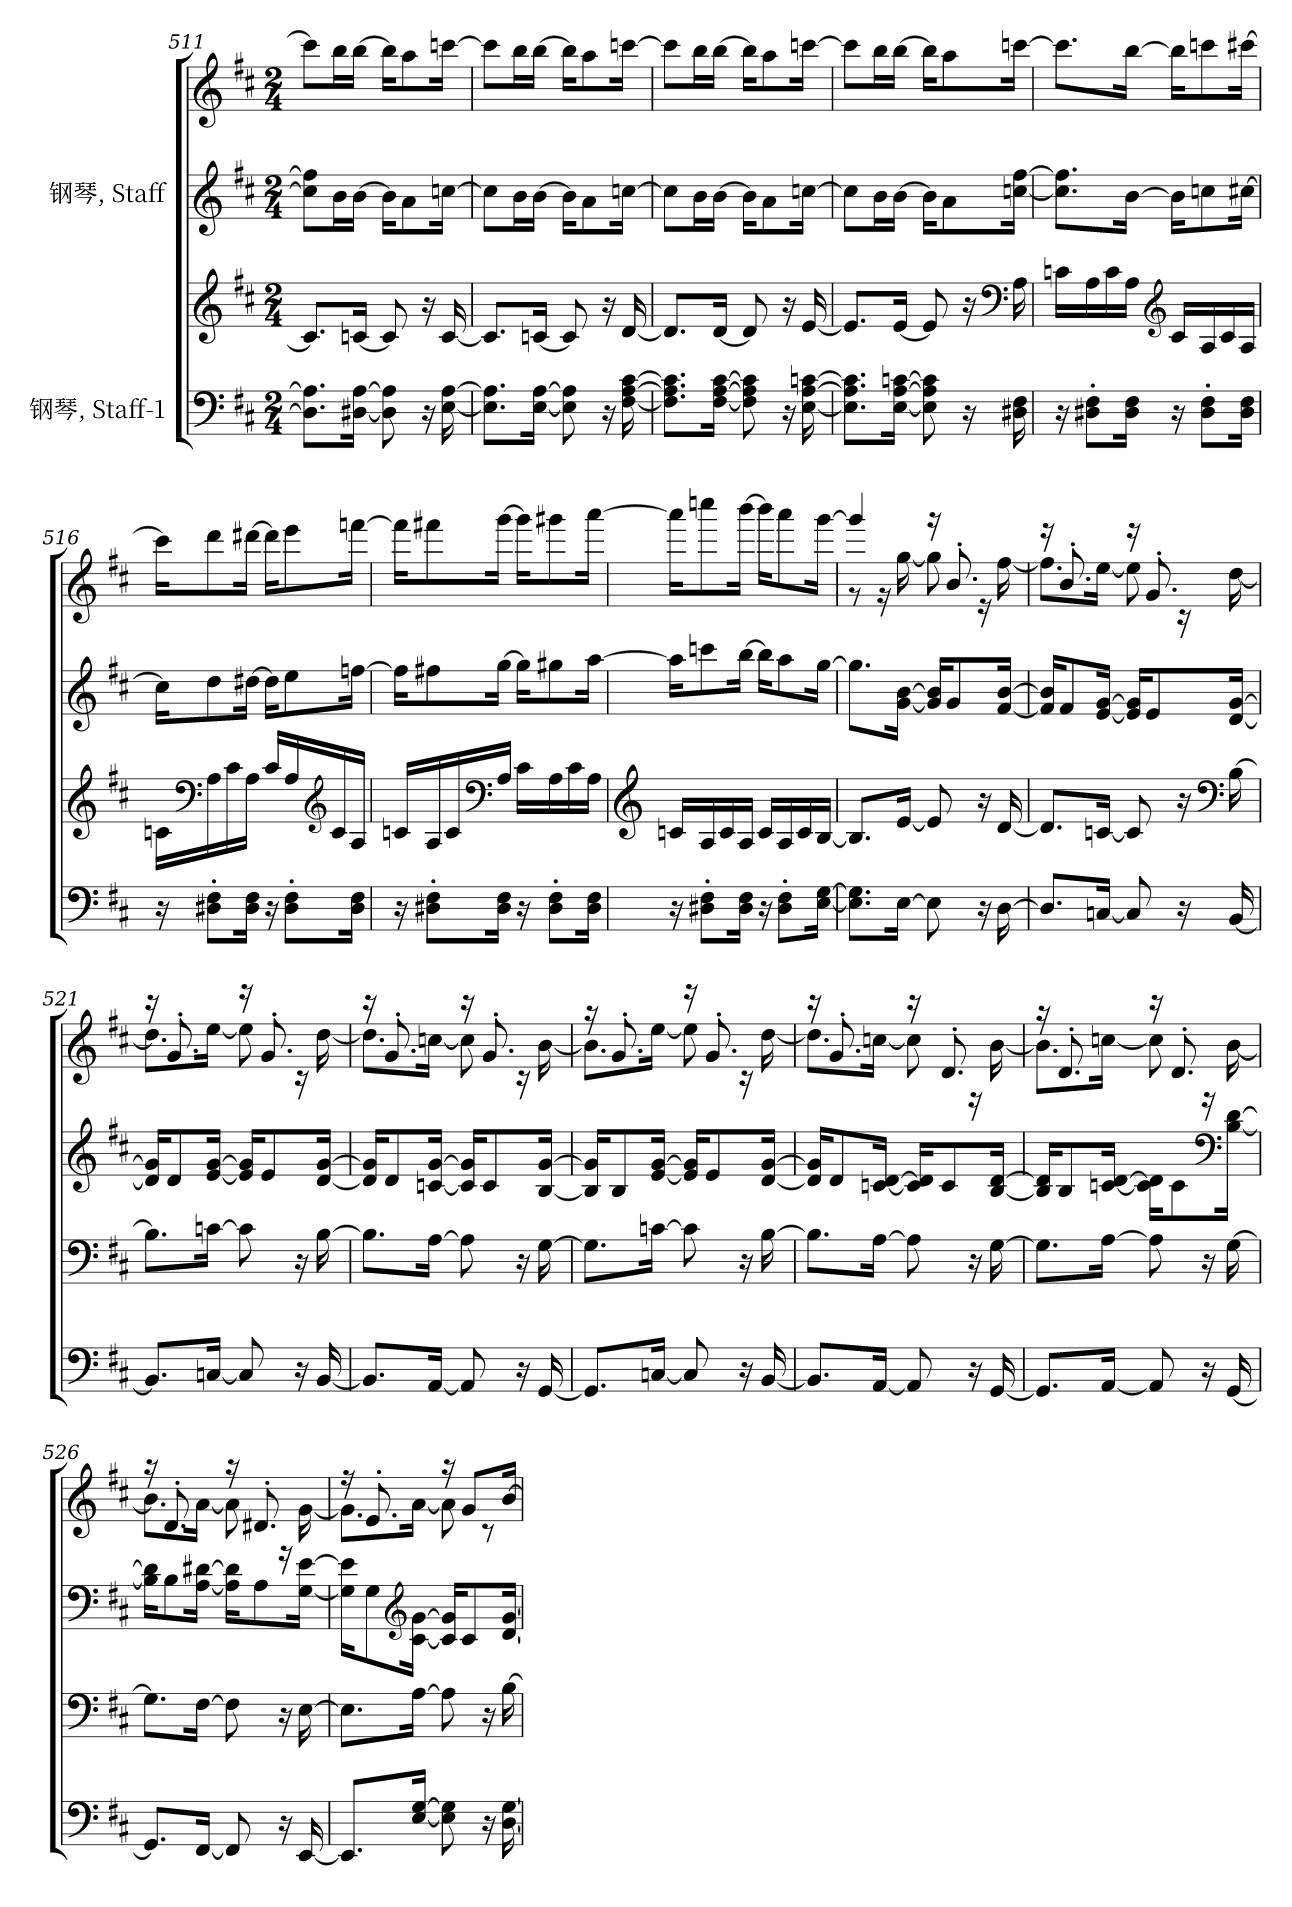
**kern	**kern	**kern	**kern
*part2	*part2	*part1	*part1
*staff4	*staff3	*staff2	*staff1
*I"钢琴, Staff-1	*	*I"钢琴, Staff	*
*clefF4	*clefG2	*clefG2	*clefG2
*k[f#c#]	*k[f#c#]	*k[f#c#]	*k[f#c#]
*M2/4	*M2/4	*M2/4	*M2/4
=511	=511	=511	=511
8.D#\] 8.A\]L	8.c/L]	8cc\] 8ff#\]L	8ccc\L]
.	.	16b\L	16bb\L
[16D#X\ [16A\Jk	[16cn/Jk	[16b\JJ	[16bb\JJ
8D#\] 8A\]	8c/]	16b\KL]	16bb\KL]
.	.	8a\	8aa\
16r	16r	.	.
[16E\ [16A\	[16c/	[16ccn\Jk	[16cccn\Jk
=512	=512	=512	=512
8.E\] 8.A\]L	8.c/L]	8cc\L]	8ccc\L]
.	.	16b\L	16bb\L
[16E\ [16A\Jk	[16cn/Jk	[16b\JJ	[16bb\JJ
8E\] 8A\]	8c/]	16b\KL]	16bb\KL]
.	.	8a\	8aa\
16r	16r	.	.
[16F#\ [16A\ [16c#\	[16d/	[16ccn\Jk	[16cccn\Jk
=513	=513	=513	=513
8.F#\] 8.A\] 8.c#\]L	8.d/L]	8cc\L]	8ccc\L]
.	.	16b\L	16bb\L
[16F#\ [16A\ [16c#\Jk	[16d/Jk	[16b\JJ	[16bb\JJ
8F#\] 8A\] 8c#\]	8d/]	16b\KL]	16bb\KL]
.	.	8a\	8aa\
16r	16r	.	.
[16E\ [16A\ [16cn\	[16e/	[16ccn\Jk	[16cccn\Jk
!!LO:LB:g=z
=514	=514	=514	=514
8.E\] 8.A\] 8.c\]L	8.e/L]	8cc\L]	8ccc\L]
.	.	16b\L	16bb\L
[16E\ [16A\ [16cn\Jk	[16e/Jk	[16b\JJ	[16bb\JJ
8E\] 8A\] 8c\]	8e/]	16b\KL]	16bb\KL]
.	.	8a\	8aa\
16r	16r	.	.
*	*clefF4	*	*
16D#X\ 16F#\	16A\	[16ccn\ [16ff#\Jk	[16cccn\Jk
=515	=515	=515	=515
16r	16cn\LL	8.cc\] 8.ff#\]L	8.ccc\L]
8D#X\' 8F#\'L	16A\	.	.
.	16c\	.	.
16D#\ 16F#\Jk	16A\JJ	[16b\Jk	[16bb\Jk
*	*clefG2	*	*
16r	16c/LL	16b\KL]	16bb\KL]
8D#\' 8F#\'L	16A/	8ccn\	8cccn\
.	16c/	.	.
16D#\ 16F#\Jk	16A/JJ	[16cc#X\Jk	[16ccc#X\Jk
=516	=516	=516	=516
16r	16cn\LL	16cc#\KL]	16ccc#\KL]
*	*clefF4	*	*
8D#X\' 8F#\'L	16A\	8dd\	8ddd\
.	16c\	.	.
16D#\ 16F#\Jk	16A\JJ	[16dd#X\Jk	[16ddd#X\Jk
16r	16c/LL	16dd#\KL]	16ddd#\KL]
8D#\' 8F#\'L	16A/	8ee\	8eee\
*	*clefG2	*	*
.	16c/	.	.
16D#\ 16F#\Jk	16A/JJ	[16ffn\Jk	[16fffn\Jk
!!LO:PB:g=z
=517	=517	=517	=517
16r	16cn/LL	16ff\KL]	16fff\KL]
8D#X\' 8F#\'L	16A/	8ff#X\	8fff#X\
.	16c/	.	.
*	*clefF4	*	*
16D#\ 16F#\Jk	16A/JJ	[16gg\Jk	[16ggg\Jk
16r	16c\LL	16gg\KL]	16ggg\KL]
8D#\' 8F#\'L	16A\	8gg#X\	8ggg#X\
.	16c\	.	.
16D#\ 16F#\Jk	16A\JJ	[16aa\Jk	[16aaa\Jk
=518	=518	=518	=518
*	*clefG2	*	*
16r	16cn/LL	16aa\KL]	16aaa\KL]
8D#X\' 8F#\'L	16A/	8cccn\	8ccccn\
.	16c/	.	.
16D#\ 16F#\Jk	16A/JJ	[16bb\Jk	[16bbb\Jk
16r	16c/LL	16bb\KL]	16bbb\KL]
8D#\' 8F#\'L	16A/	8aa\	8aaa\
.	16c/	.	.
[16E\ [16G\Jk	[16B/JJ	[16gg\Jk	[16ggg\Jk
=519	=519	=519	=519
*	*	*	*^
8.E\] 8.G\]L	8.B/L]	8.gg\L]	4ggg/]	8r
.	.	.	.	16r
[16E\Jk	[16e/Jk	[16g\ [16b\Jk	.	[16gg\
8E\]	8e/]	16g/] 16b/]KL	16r	8gg\]
.	.	8g/	8.b'/	.
16r	16r	.	.	16r
[16D\	[16d/	[16f#/ [16b/Jk	.	[16ff#\
!!LO:LB:g=z	!!
=520	=520	=520	=520	=520
8.D/L]	8.d/L]	16f#/] 16b/]KL	16r	8.ff#\L]
.	.	8f#/	8.b'/	.
[16Cn/Jk	[16cn/Jk	[16e/ [16g/Jk	.	[16ee\Jk
8C/]	8c/]	16e/] 16g/]KL	16r	8ee\]
.	.	8e/	8.g'/	.
16r	16r	.	.	16r
*	*clefF4	*	*	*
[16BB/	[16B\	[16d/ [16g/Jk	.	[16dd\
=521	=521	=521	=521	=521
8.BB/L]	8.B\L]	16d/] 16g/]KL	16r	8.dd\L]
.	.	8d/	8.g'/	.
[16Cn/Jk	[16cn\Jk	[16e/ [16g/Jk	.	[16ee\Jk
8C/]	8c\]	16e/] 16g/]KL	16r	8ee\]
.	.	8e/	8.g'/	.
16r	16r	.	.	16r
[16BB/	[16B\	[16d/ [16g/Jk	.	[16dd\
=522	=522	=522	=522	=522
8.BB/L]	8.B\L]	16d/] 16g/]KL	16r	8.dd\L]
.	.	8d/	8.g'/	.
[16AA/Jk	[16A\Jk	[16cn/ [16g/Jk	.	[16ccn\Jk
8AA/]	8A\]	16c/] 16g/]KL	16r	8cc\]
.	.	8c/	8.g'/	.
16r	16r	.	.	16r
[16GG/	[16G\	[16B/ [16g/Jk	.	[16b\
!!LO:LB:g=z	!!
=523	=523	=523	=523	=523
8.GG/L]	8.G\L]	16B/] 16g/]KL	16r	8.b\L]
.	.	8B/	8.g'/	.
[16Cn/Jk	[16cn\Jk	[16e/ [16g/Jk	.	[16ee\Jk
8C/]	8c\]	16e/] 16g/]KL	16r	8ee\]
.	.	8e/	8.g'/	.
16r	16r	.	.	16r
[16BB/	[16B\	[16d/ [16g/Jk	.	[16dd\
=524	=524	=524	=524	=524
8.BB/L]	8.B\L]	16d/] 16g/]KL	16r	8.dd\L]
.	.	8d/	8.g'/	.
[16AA/Jk	[16A\Jk	[16cn/ [16d/Jk	.	[16ccn\Jk
8AA/]	8A\]	16c/] 16d/]KL	16r	8cc\]
.	.	8c/	8.d'/	.
16r	16r	.	.	16r
[16GG/	[16G\	[16B/ [16d/Jk	.	[16b\
=525	=525	=525	=525	=525
8.GG/L]	8.G\L]	16B/] 16d/]KL	16r	8.b\L]
.	.	8B/	8.d'/	.
[16AA/Jk	[16A\Jk	[16cn/ [16d/Jk	.	[16ccn\Jk
8AA/]	8A\]	16c\] 16d\]KL	16r	8cc\]
.	.	8c\	8.d'/	.
16r	16r	.	.	16r
*	*	*clefF4	*	*
[16GG/	[16G\	[16B\ [16d\Jk	.	[16b\
!!LO:PB:g=z	!!
=526	=526	=526	=526	=526
8.GG/L]	8.G\L]	16B\] 16d\]KL	16r	8.b\L]
.	.	8B\	8.d'/	.
[16FF#/Jk	[16F#\Jk	[16A\ [16d#X\Jk	.	[16a\Jk
8FF#/]	8F#\]	16A\] 16d#\]KL	16r	8a\]
.	.	8A\	8.d#X'/	.
16r	16r	.	.	16r
[16EE/	[16E\	[16G\ [16e\Jk	.	[16g\
=527	=527	=527	=527	=527
8.EE/L]	8.E\L]	16G\] 16e\]KL	16r	8.g\L]
.	.	8G\	8.e'/	.
*	*	*clefG2	*	*
[16E/ [16G/Jk	[16A\Jk	[16c#\ [16g\Jk	.	[16a\Jk
8E\] 8G\]	8A\]	16c#/] 16g/]KL	16r	8a\]
.	.	8c#/	8g/L	.
16r	16r	.	.	8r
*	*	*	*MM150	*
[16D\ [16G\	[16B\	[16d/ [16g/Jk	[16b/Jk	.
*	*	*	*v	*v
=	=	=	=
*-	*-	*-	*-
